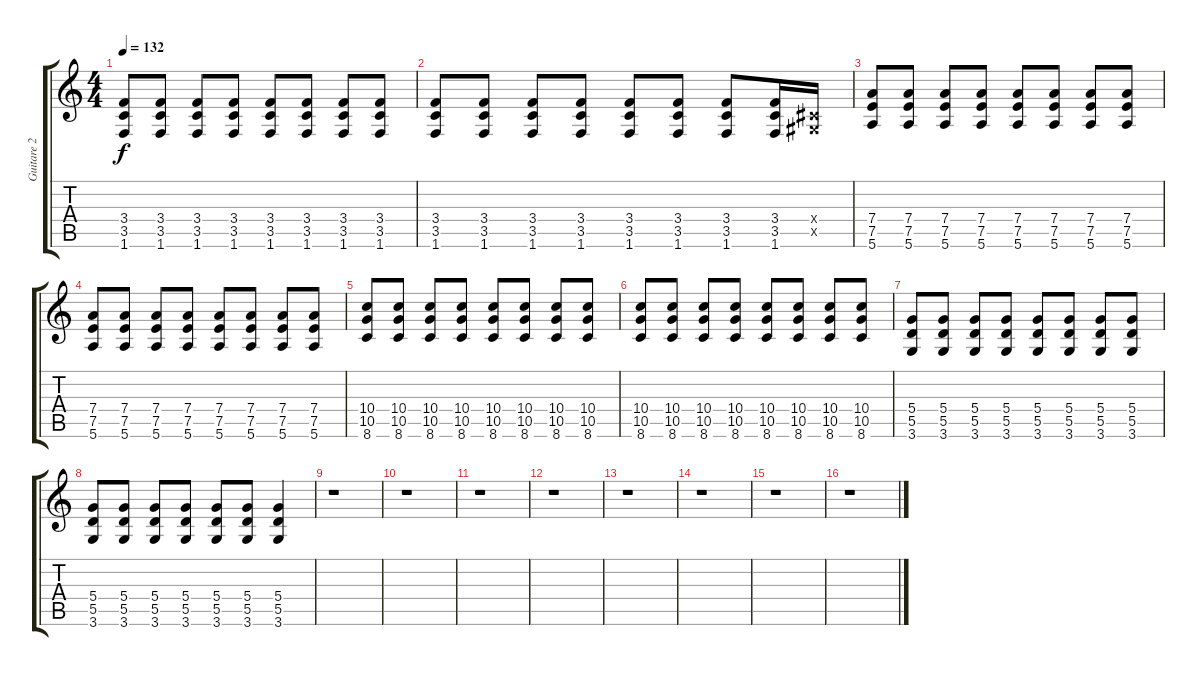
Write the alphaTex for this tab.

\track ("Guitare 2" "Guitare 2") {instrument distortionguitar}
\staff {score tabs}
\tuning (E4 B3 G3 D3 A2 E2) {hide}
\ts (4 4)
\tempo 132
\clef g2
\ks c
(3.4 3.5 1.6).8{dy f} (3.4 3.5 1.6).8 (3.4 3.5 1.6).8 (3.4 3.5 1.6).8 (3.4 3.5 1.6).8 (3.4 3.5 1.6).8 (3.4 3.5 1.6).8 (3.4 3.5 1.6).8 |
(3.4 3.5 1.6).8 (3.4 3.5 1.6).8 (3.4 3.5 1.6).8 (3.4 3.5 1.6).8 (3.4 3.5 1.6).8 (3.4 3.5 1.6).8 (3.4 3.5 1.6).8 (3.4 3.5 1.6).16 (-1.4{x} -1.5{x}).16 |
(7.4 7.5 5.6).8 (7.4 7.5 5.6).8 (7.4 7.5 5.6).8 (7.4 7.5 5.6).8 (7.4 7.5 5.6).8 (7.4 7.5 5.6).8 (7.4 7.5 5.6).8 (7.4 7.5 5.6).8 |
(7.4 7.5 5.6).8 (7.4 7.5 5.6).8 (7.4 7.5 5.6).8 (7.4 7.5 5.6).8 (7.4 7.5 5.6).8 (7.4 7.5 5.6).8 (7.4 7.5 5.6).8 (7.4 7.5 5.6).8 |
(10.4 10.5 8.6).8 (10.4 10.5 8.6).8 (10.4 10.5 8.6).8 (10.4 10.5 8.6).8 (10.4 10.5 8.6).8 (10.4 10.5 8.6).8 (10.4 10.5 8.6).8 (10.4 10.5 8.6).8 |
(10.4 10.5 8.6).8 (10.4 10.5 8.6).8 (10.4 10.5 8.6).8 (10.4 10.5 8.6).8 (10.4 10.5 8.6).8 (10.4 10.5 8.6).8 (10.4 10.5 8.6).8 (10.4 10.5 8.6).8 |
(5.4 5.5 3.6).8 (5.4 5.5 3.6).8 (5.4 5.5 3.6).8 (5.4 5.5 3.6).8 (5.4 5.5 3.6).8 (5.4 5.5 3.6).8 (5.4 5.5 3.6).8 (5.4 5.5 3.6).8 |
(5.4 5.5 3.6).8 (5.4 5.5 3.6).8 (5.4 5.5 3.6).8 (5.4 5.5 3.6).8 (5.4 5.5 3.6).8 (5.4 5.5 3.6).8 (5.4 5.5 3.6).4 |
r.1 |
r.1 |
r.1 |
r.1 |
r.1 |
r.1 |
r.1 |
r.1
